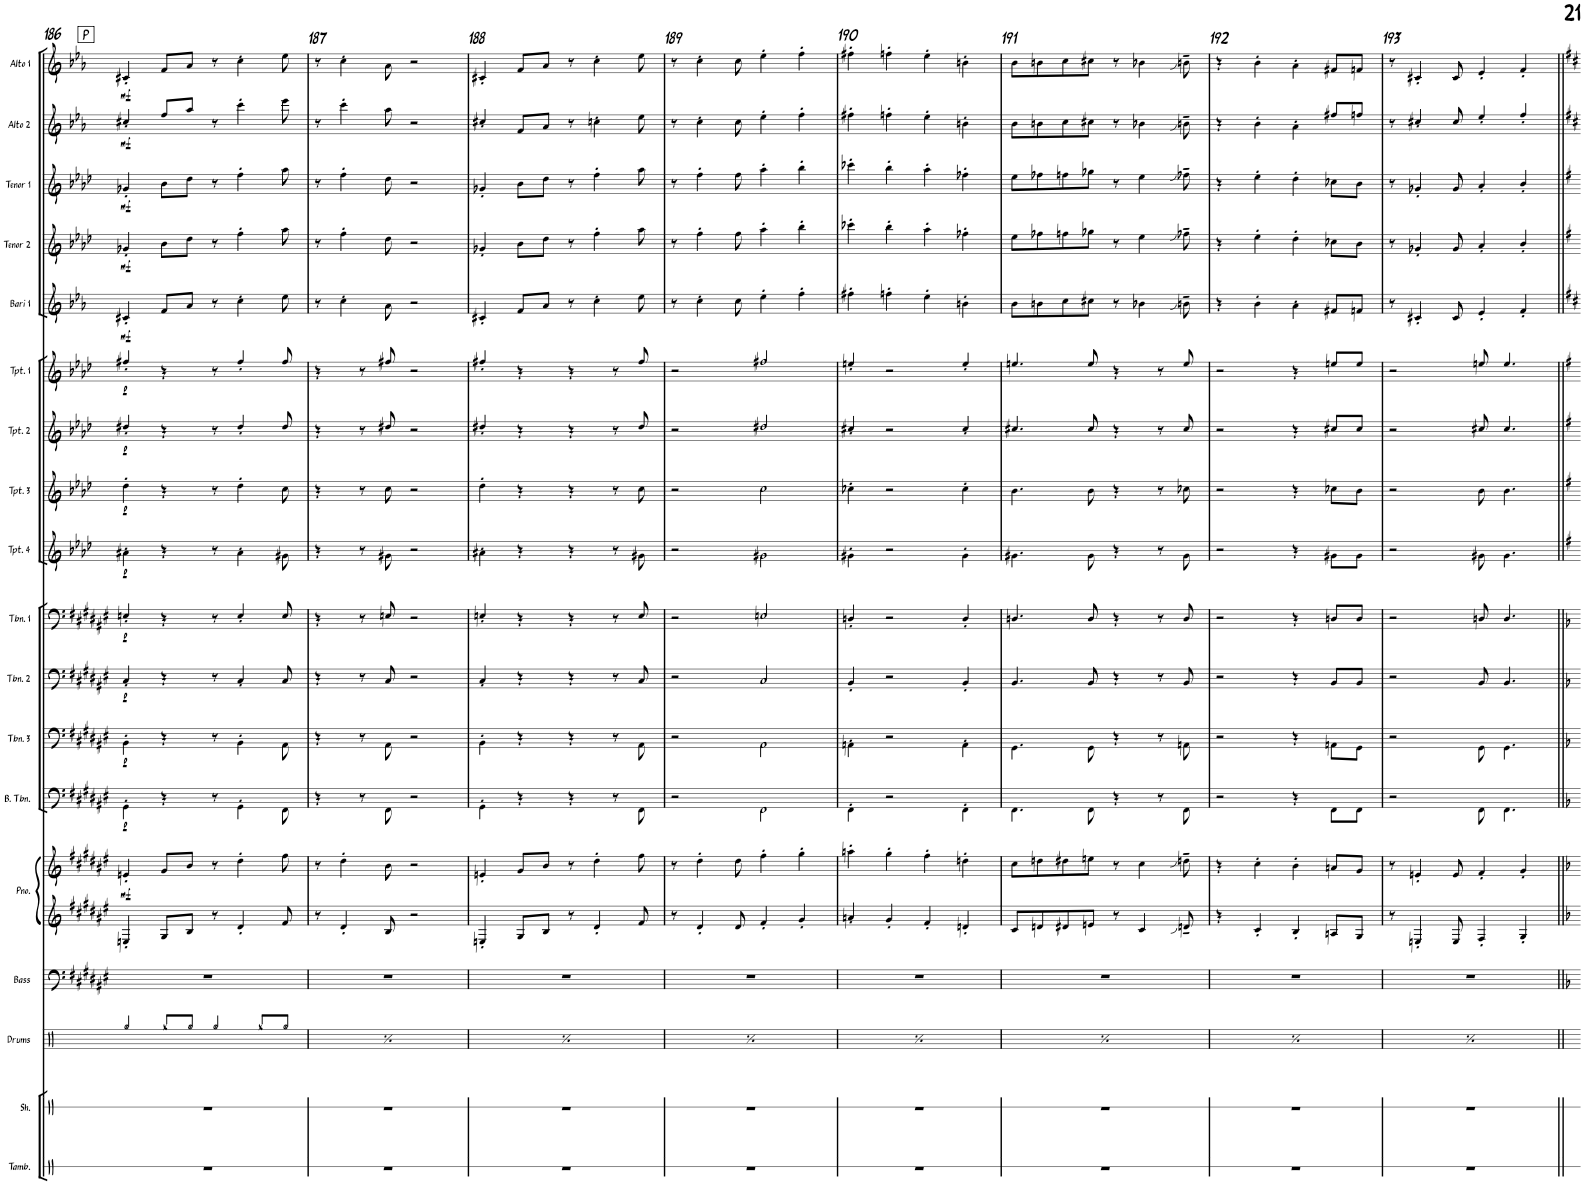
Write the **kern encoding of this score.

**kern	**kern	**kern	**kern	**kern	**kern	**dynam	**kern	**dynam	**kern	**dynam	**kern	**dynam	**kern	**dynam	**kern	**dynam	**kern	**dynam	**kern	**dynam	**kern	**dynam	**kern	**dynam	**kern	**dynam	**kern	**dynam	**kern	**dynam	**kern	**dynam
*part18	*part17	*part16	*part15	*part14	*part14	*part14	*part13	*part13	*part12	*part12	*part11	*part11	*part10	*part10	*part9	*part9	*part8	*part8	*part7	*part7	*part6	*part6	*part5	*part5	*part4	*part4	*part3	*part3	*part2	*part2	*part1	*part1
*staff19	*staff18	*staff17	*staff16	*staff15	*staff14	*staff14/15	*staff13	*staff13	*staff12	*staff12	*staff11	*staff11	*staff10	*staff10	*staff9	*staff9	*staff8	*staff8	*staff7	*staff7	*staff6	*staff6	*staff5	*staff5	*staff4	*staff4	*staff3	*staff3	*staff2	*staff2	*staff1	*staff1
*I"Tambourine	*I"Shaker	*I"Drums	*I"Bass	*I"Piano	*	*	*I"Bass Trombone	*	*I"Trombone 3	*	*I"Trombone 2	*	*I"Trombone 1	*	*I"Trumpet 4	*	*I"Trumpet 3	*	*I"Trumpet 2	*	*I"Trumpet 1	*	*I"Bari Sax 1	*	*I"Tenor Sax 2	*	*I"Tenor Sax 1	*	*I"Alto Sax 2	*	*I"Alto Sax 1	*
*I'Tamb.	*I'Sh.	*I'Drums	*I'Bass	*I'Pno.	*	*	*I'B. Tbn.	*	*I'Tbn. 3	*	*I'Tbn. 2	*	*I'Tbn. 1	*	*I'Tpt. 4	*	*I'Tpt. 3	*	*I'Tpt. 2	*	*I'Tpt. 1	*	*I'Bari 1	*	*I'Tenor 2	*	*I'Tenor 1	*	*I'Alto 2	*	*I'Alto 1	*
!!LO:PB:g=z
*clefX	*clefX	*clefX	*clefF4	*clefG2	*clefG2	*	*clefF4	*	*clefF4	*	*clefF4	*	*clefF4	*	*clefG2	*	*clefG2	*	*clefG2	*	*clefG2	*	*clefG2	*	*clefG2	*	*clefG2	*	*clefG2	*	*clefG2	*
*	*	*	*Trd7c12	*	*	*	*	*	*	*	*	*	*	*	*Trd1c2	*	*Trd1c2	*	*Trd1c2	*	*Trd1c2	*	*Trd12c21	*	*Trd8c14	*	*Trd8c14	*	*Trd5c9	*	*Trd5c9	*
*k[]	*k[]	*k[]	*k[f#c#g#d#a#e#]	*k[f#c#g#d#a#e#]	*k[f#c#g#d#a#e#]	*	*k[f#c#g#d#a#e#]	*	*k[f#c#g#d#a#e#]	*	*k[f#c#g#d#a#e#]	*	*k[f#c#g#d#a#e#]	*	*k[b-e-a-d-]	*	*k[b-e-a-d-]	*	*k[b-e-a-d-]	*	*k[b-e-a-d-]	*	*k[b-e-a-]	*	*k[b-e-a-d-]	*	*k[b-e-a-d-]	*	*k[b-e-a-]	*	*k[b-e-a-]	*
*M4/4	*M4/4	*M4/4	*M4/4	*M4/4	*M4/4	*	*M4/4	*	*M4/4	*	*M4/4	*	*M4/4	*	*M4/4	*	*M4/4	*	*M4/4	*	*M4/4	*	*M4/4	*	*M4/4	*	*M4/4	*	*M4/4	*	*M4/4	*
!!LO:REH:place=s1:a:B:rj:fs=14:t=P
=186	=186	=186	=186	=186	=186	=186	=186	=186	=186	=186	=186	=186	=186	=186	=186	=186	=186	=186	=186	=186	=186	=186	=186	=186	=186	=186	=186	=186	=186	=186	=186	=186
!	!	!	!	!	!	!LO:DY:b	!	!LO:DY:b	!	!LO:DY:b	!	!LO:DY:b	!	!LO:DY:b	!	!LO:DY:b	!	!LO:DY:b	!	!LO:DY:b	!	!LO:DY:b	!	!LO:DY:b	!	!LO:DY:b	!	!LO:DY:b	!	!LO:DY:b	!	!LO:DY:b
1r	1r	4Rgg/	1r	4En'/	4en'/	mf	4GG#'\	p	4BB'\	p	4C#'/	p	4En'/	p	4a#X'\	p	4dd-'\	p	4dd#X'/	p	4ff#X'/	p	4c#X'/	mf	4g-X'/	mf	4g-X'/	mf	4cc#X'/	mf	4c#X'/	mf
.	.	8Rgg/L	.	8G#/L	8g#/L	.	4r	.	4r	.	4r	.	4r	.	4r	.	4r	.	4r	.	4r	.	8f/L	.	8b-\L	.	8b-\L	.	8ff/L	.	8f/L	.
.	.	8Rgg/J	.	8B/J	8b/J	.	.	.	.	.	.	.	.	.	.	.	.	.	.	.	.	.	8a-/J	.	8dd-\J	.	8dd-\J	.	8aa-/J	.	8a-/J	.
.	.	4Rgg/	.	8r	8r	.	8r	.	8r	.	8r	.	8r	.	8r	.	8r	.	8r	.	8r	.	8r	.	8r	.	8r	.	8r	.	8r	.
.	.	.	.	4d#'/	4dd#'\	.	4GG#'\	.	4BB'\	.	4C#'/	.	4E'/	.	4a#'\	.	4dd-'\	.	4dd#'/	.	4ff#'/	.	4cc'\	.	4ff'\	.	4ff'\	.	4ccc'\	.	4cc'\	.
.	.	8Rgg/L	.	.	.	.	.	.	.	.	.	.	.	.	.	.	.	.	.	.	.	.	.	.	.	.	.	.	.	.	.	.
.	.	8Rgg/J	.	8f#/	8ff#\	.	8FF#\	.	8AA#\	.	8C#/	.	8E/	.	8g#X\	.	8cc\	.	8dd#/	.	8ff#/	.	8ee-\	.	8aa-\	.	8aa-\	.	8eee-\	.	8ee-\	.
=187	=187	=187	=187	=187	=187	=187	=187	=187	=187	=187	=187	=187	=187	=187	=187	=187	=187	=187	=187	=187	=187	=187	=187	=187	=187	=187	=187	=187	=187	=187	=187	=187
1r	1r	4Rgg/	1r	8r	8r	.	4r	.	4r	.	4r	.	4r	.	4r	.	4r	.	4r	.	4r	.	8r	.	8r	.	8r	.	8r	.	8r	.
.	.	.	.	4d#'/	4dd#'\	.	.	.	.	.	.	.	.	.	.	.	.	.	.	.	.	.	4cc'\	.	4ff'\	.	4ff'\	.	4ccc'\	.	4cc'\	.
.	.	8Rgg/L	.	.	.	.	8r	.	8r	.	8r	.	8r	.	8r	.	8r	.	8r	.	8r	.	.	.	.	.	.	.	.	.	.	.
.	.	8Rgg/J	.	8B/	8b\	.	8FF#\	.	8AA#\	.	8C#/	.	8En/	.	8g#X\	.	8cc\	.	8dd#X/	.	8ff#X/	.	8a-\	.	8dd-\	.	8dd-\	.	8aa-\	.	8a-\	.
.	.	4Rgg/	.	2r	2r	.	2r	.	2r	.	2r	.	2r	.	2r	.	2r	.	2r	.	2r	.	2r	.	2r	.	2r	.	2r	.	2r	.
.	.	8Rgg/L	.	.	.	.	.	.	.	.	.	.	.	.	.	.	.	.	.	.	.	.	.	.	.	.	.	.	.	.	.	.
.	.	8Rgg/J	.	.	.	.	.	.	.	.	.	.	.	.	.	.	.	.	.	.	.	.	.	.	.	.	.	.	.	.	.	.
=188	=188	=188	=188	=188	=188	=188	=188	=188	=188	=188	=188	=188	=188	=188	=188	=188	=188	=188	=188	=188	=188	=188	=188	=188	=188	=188	=188	=188	=188	=188	=188	=188
1r	1r	4Rgg/	1r	4En'/	4en'/	.	4GG#'\	.	4BB'\	.	4C#'/	.	4En'/	.	4a#X'\	.	4dd-'\	.	4dd#X'/	.	4ff#X'/	.	4c#X'/	.	4g-X'/	.	4g-X'/	.	4cc#X'/	.	4c#X'/	.
.	.	8Rgg/L	.	8G#/L	8g#/L	.	4r	.	4r	.	4r	.	4r	.	4r	.	4r	.	4r	.	4r	.	8f/L	.	8b-\L	.	8b-\L	.	8f/L	.	8f/L	.
.	.	8Rgg/J	.	8B/J	8b/J	.	.	.	.	.	.	.	.	.	.	.	.	.	.	.	.	.	8a-/J	.	8dd-\J	.	8dd-\J	.	8a-/J	.	8a-/J	.
.	.	4Rgg/	.	8r	8r	.	4r	.	4r	.	4r	.	4r	.	4r	.	4r	.	4r	.	4r	.	8r	.	8r	.	8r	.	8r	.	8r	.
.	.	.	.	4d#'/	4dd#'\	.	.	.	.	.	.	.	.	.	.	.	.	.	.	.	.	.	4cc'\	.	4ff'\	.	4ff'\	.	4ccn'\	.	4cc'\	.
.	.	8Rgg/L	.	.	.	.	8r	.	8r	.	8r	.	8r	.	8r	.	8r	.	8r	.	8r	.	.	.	.	.	.	.	.	.	.	.
.	.	8Rgg/J	.	8f#/	8ff#\	.	8FF#\	.	8AA#\	.	8C#/	.	8E/	.	8g#X\	.	8cc\	.	8dd#/	.	8ff#/	.	8ee-\	.	8aa-\	.	8aa-\	.	8ee-\	.	8ee-\	.
=189	=189	=189	=189	=189	=189	=189	=189	=189	=189	=189	=189	=189	=189	=189	=189	=189	=189	=189	=189	=189	=189	=189	=189	=189	=189	=189	=189	=189	=189	=189	=189	=189
1r	1r	4Rgg/	1r	8r	8r	.	2r	.	2r	.	2r	.	2r	.	2r	.	2r	.	2r	.	2r	.	8r	.	8r	.	8r	.	8r	.	8r	.
.	.	.	.	4d#'/	4dd#'\	.	.	.	.	.	.	.	.	.	.	.	.	.	.	.	.	.	4cc'\	.	4ff'\	.	4ff'\	.	4cc'\	.	4cc'\	.
.	.	8Rgg/L	.	.	.	.	.	.	.	.	.	.	.	.	.	.	.	.	.	.	.	.	.	.	.	.	.	.	.	.	.	.
.	.	8Rgg/J	.	8d#/	8dd#\	.	.	.	.	.	.	.	.	.	.	.	.	.	.	.	.	.	8cc\	.	8ff\	.	8ff\	.	8cc\	.	8cc\	.
.	.	4Rgg/	.	4f#'/	4ff#'\	.	2FF#\	.	2AA#\	.	2C#/	.	2En/	.	2g#X\	.	2cc\	.	2dd#X/	.	2ff#X/	.	4ee-'\	.	4aa-'\	.	4aa-'\	.	4ee-'\	.	4ee-'\	.
.	.	8Rgg/L	.	4g#'/	4gg#'\	.	.	.	.	.	.	.	.	.	.	.	.	.	.	.	.	.	4ff'\	.	4bb-'\	.	4bb-'\	.	4ff'\	.	4ff'\	.
.	.	8Rgg/J	.	.	.	.	.	.	.	.	.	.	.	.	.	.	.	.	.	.	.	.	.	.	.	.	.	.	.	.	.	.
=190	=190	=190	=190	=190	=190	=190	=190	=190	=190	=190	=190	=190	=190	=190	=190	=190	=190	=190	=190	=190	=190	=190	=190	=190	=190	=190	=190	=190	=190	=190	=190	=190
1r	1r	4Rgg/	1r	4an'/	4aan'\	.	4FF#'\	.	4AAn'\	.	4BB'/	.	4Dn'/	.	4g#X'\	.	4cc-X'\	.	4cc#X'/	.	4een'/	.	4ff#X'\	.	4ccc-X'\	.	4ccc-X'\	.	4ff#X'\	.	4ff#X'\	.
.	.	8Rgg/L	.	4g#'/	4gg#'\	.	2r	.	2r	.	2r	.	2r	.	2r	.	2r	.	2r	.	2r	.	4ffn'\	.	4bb-'\	.	4bb-'\	.	4ffn'\	.	4ffn'\	.
.	.	8Rgg/J	.	.	.	.	.	.	.	.	.	.	.	.	.	.	.	.	.	.	.	.	.	.	.	.	.	.	.	.	.	.
.	.	4Rgg/	.	4f#'/	4ff#'\	.	.	.	.	.	.	.	.	.	.	.	.	.	.	.	.	.	4ee-'\	.	4aa-'\	.	4aa-'\	.	4ee-'\	.	4ee-'\	.
.	.	8Rgg/L	.	4dn'/	4ddn'\	.	4FF#'\	.	4AA'\	.	4BB'/	.	4D'/	.	4g#'\	.	4cc-'\	.	4cc#'/	.	4ee'/	.	4bn'\	.	4ff-X'\	.	4ff-X'\	.	4bn'\	.	4bn'\	.
.	.	8Rgg/J	.	.	.	.	.	.	.	.	.	.	.	.	.	.	.	.	.	.	.	.	.	.	.	.	.	.	.	.	.	.
=191	=191	=191	=191	=191	=191	=191	=191	=191	=191	=191	=191	=191	=191	=191	=191	=191	=191	=191	=191	=191	=191	=191	=191	=191	=191	=191	=191	=191	=191	=191	=191	=191
1r	1r	4Rgg/	1r	8c#/L	8cc#\L	.	4.FF#\	.	4.GG#\	.	4.BB/	.	4.Dn/	.	4.g#X\	.	4.b-\	.	4.cc#X/	.	4.een/	.	8b-\L	.	8ee-\L	.	8ee-\L	.	8b-\L	.	8b-\L	.
.	.	.	.	8dn/	8ddn\	.	.	.	.	.	.	.	.	.	.	.	.	.	.	.	.	.	8bn\	.	8ff-X\	.	8ff-X\	.	8bn\	.	8bn\	.
.	.	8Rgg/L	.	8d#X/	8dd#X\	.	.	.	.	.	.	.	.	.	.	.	.	.	.	.	.	.	8cc\	.	8ffn\	.	8ffn\	.	8cc\	.	8cc\	.
.	.	8Rgg/J	.	8en/J	8een\J	.	8FF#\	.	8GG#\	.	8BB/	.	8D/	.	8g#\	.	8b-\	.	8cc#/	.	8ee/	.	8cc#X\J	.	8gg-X\J	.	8gg-X\J	.	8cc#X\J	.	8cc#X\J	.
.	.	4Rgg/	.	8r	8r	.	4r	.	4r	.	4r	.	4r	.	4r	.	4r	.	4r	.	4r	.	8r	.	8r	.	8r	.	8r	.	8r	.
.	.	.	.	4c#/	4cc#\	.	.	.	.	.	.	.	.	.	.	.	.	.	.	.	.	.	4b-X\	.	4ee-\	.	4ee-\	.	4b-X\	.	4b-X\	.
.	.	8Rgg/L	.	.	.	.	8r	.	8r	.	8r	.	8r	.	8r	.	8r	.	8r	.	8r	.	.	.	.	.	.	.	.	.	.	.
.	.	8Rgg/J	.	8dn~/	8ddn~\	.	8FF#\	.	8AAn\	.	8BB/	.	8D/	.	8g#\	.	8cc-X\	.	8cc#/	.	8ee/	.	8bn~\	.	8ff-X~\	.	8ff-X~\	.	8bn~\	.	8bn~\	.
=192	=192	=192	=192	=192	=192	=192	=192	=192	=192	=192	=192	=192	=192	=192	=192	=192	=192	=192	=192	=192	=192	=192	=192	=192	=192	=192	=192	=192	=192	=192	=192	=192
1r	1r	4Rgg/	1r	4r	4r	.	2r	.	2r	.	2r	.	2r	.	2r	.	2r	.	2r	.	2r	.	4r	.	4r	.	4r	.	4r	.	4r	.
.	.	8Rgg/L	.	4c#'/	4cc#'\	.	.	.	.	.	.	.	.	.	.	.	.	.	.	.	.	.	4b-'\	.	4ee-'\	.	4ee-'\	.	4b-'\	.	4b-'\	.
.	.	8Rgg/J	.	.	.	.	.	.	.	.	.	.	.	.	.	.	.	.	.	.	.	.	.	.	.	.	.	.	.	.	.	.
.	.	4Rgg/	.	4B'/	4b'\	.	4r	.	4r	.	4r	.	4r	.	4r	.	4r	.	4r	.	4r	.	4a-'\	.	4dd-'\	.	4dd-'\	.	4a-'\	.	4a-'\	.
.	.	8Rgg/L	.	8An/L	8an/L	.	8FF#\L	.	8AAn\L	.	8BB/L	.	8Dn/L	.	8g#X\L	.	8cc-X\L	.	8cc#X/L	.	8een/L	.	8f#X/L	.	8cc-X\L	.	8cc-X\L	.	8ff#X/L	.	8f#X/L	.
.	.	8Rgg/J	.	8G#/J	8g#/J	.	8FF#\J	.	8GG#\J	.	8BB/J	.	8D/J	.	8g#\J	.	8b-\J	.	8cc#/J	.	8ee/J	.	8fn/J	.	8b-\J	.	8b-\J	.	8ffn/J	.	8fn/J	.
=193	=193	=193	=193	=193	=193	=193	=193	=193	=193	=193	=193	=193	=193	=193	=193	=193	=193	=193	=193	=193	=193	=193	=193	=193	=193	=193	=193	=193	=193	=193	=193	=193
1r	1r	4Rgg/	1r	8r	8r	.	2r	.	2r	.	2r	.	2r	.	2r	.	2r	.	2r	.	2r	.	8r	.	8r	.	8r	.	8r	.	8r	.
.	.	.	.	4En'/	4en'/	.	.	.	.	.	.	.	.	.	.	.	.	.	.	.	.	.	4c#X'/	.	4g-X'/	.	4g-X'/	.	4cc#X'/	.	4c#X'/	.
.	.	8Rgg/L	.	.	.	.	.	.	.	.	.	.	.	.	.	.	.	.	.	.	.	.	.	.	.	.	.	.	.	.	.	.
.	.	8Rgg/J	.	8E/	8e/	.	.	.	.	.	.	.	.	.	.	.	.	.	.	.	.	.	8c#/	.	8g-/	.	8g-/	.	8cc#/	.	8c#/	.
.	.	4Rgg/	.	4F#'/	4f#'/	.	8FF#\	.	8GG#\	.	8BB/	.	8Dn/	.	8g#X\	.	8b-\	.	8cc#X/	.	8een/	.	4e-'/	.	4a-'/	.	4a-'/	.	4ee-'/	.	4e-'/	.
.	.	.	.	.	.	.	4.FF#\	.	4.GG#\	.	4.BB/	.	4.D/	.	4.g#\	.	4.b-\	.	4.cc#/	.	4.ee/	.	.	.	.	.	.	.	.	.	.	.
.	.	8Rgg/L	.	4G#'/	4g#'/	.	.	.	.	.	.	.	.	.	.	.	.	.	.	.	.	.	4f'/	.	4b-'/	.	4b-'/	.	4ff'/	.	4f'/	.
.	.	8Rgg/J	.	.	.	.	.	.	.	.	.	.	.	.	.	.	.	.	.	.	.	.	.	.	.	.	.	.	.	.	.	.
=||	=||	=||	=||	=||	=||	=||	=||	=||	=||	=||	=||	=||	=||	=||	=||	=||	=||	=||	=||	=||	=||	=||	=||	=||	=||	=||	=||	=||	=||	=||	=||	=||
*-	*-	*-	*-	*-	*-	*-	*-	*-	*-	*-	*-	*-	*-	*-	*-	*-	*-	*-	*-	*-	*-	*-	*-	*-	*-	*-	*-	*-	*-	*-	*-	*-
